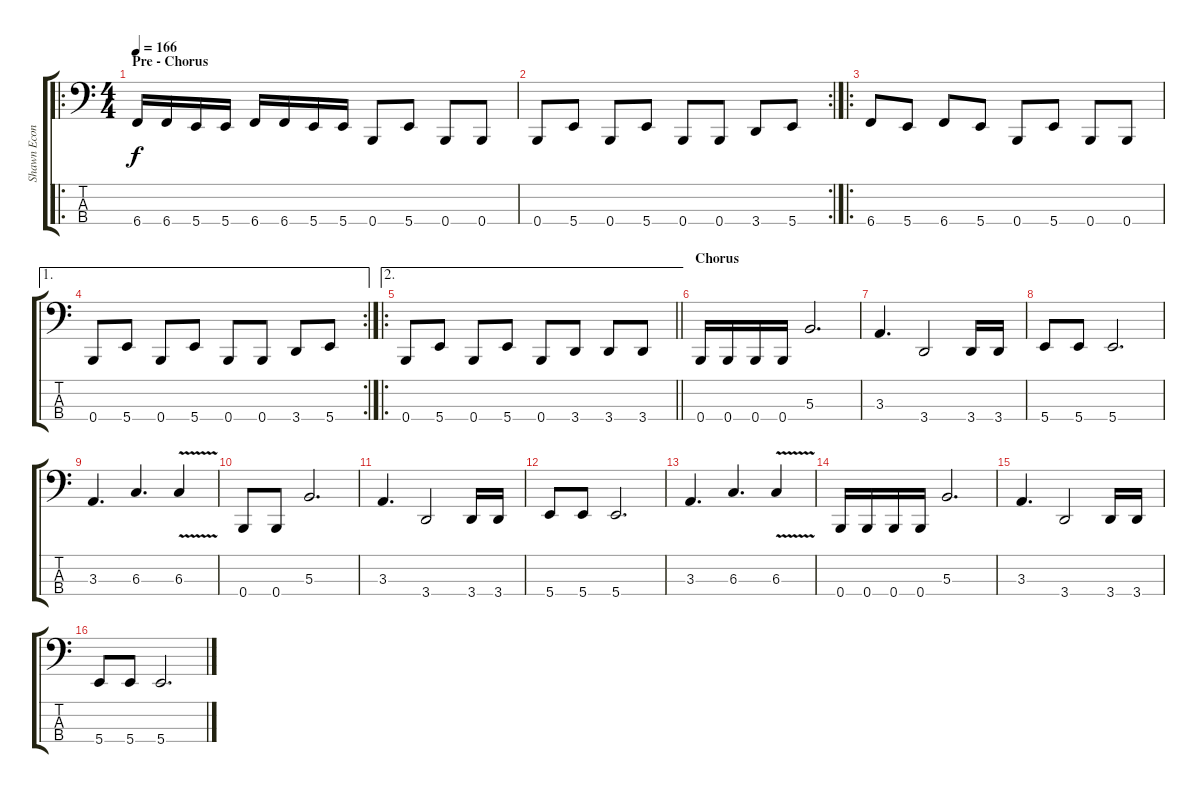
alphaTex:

\track ("Shawn Economaki (Bass)" "Shawn Econ") {instrument electricbasspick}
\staff {score tabs}
\tuning (E2 B1 Gb1 B0) {hide}
\ro
\ts (4 4)
\section ("" "Pre - Chorus")
\tempo 166
\clef f4
\ks c
6.4.16{dy f} 6.4.16 5.4.16 5.4.16 6.4.16 6.4.16 5.4.16 5.4.16 0.4.8 5.4.8 0.4.8 0.4.8 |
\rc 2
0.4.8 5.4.8 0.4.8 5.4.8 0.4.8 0.4.8 3.4.8 5.4.8 |
\ro
6.4.8 5.4.8 6.4.8 5.4.8 0.4.8 5.4.8 0.4.8 0.4.8 |
\ae 1
\rc 2
0.4.8 5.4.8 0.4.8 5.4.8 0.4.8 0.4.8 3.4.8 5.4.8 |
\ae 2
\ro
\barLineRight lightlight
0.4.8 5.4.8 0.4.8 5.4.8 0.4.8 3.4.8 3.4.8 3.4.8 |
\section ("" "Chorus")
0.4.16 0.4.16 0.4.16 0.4.16 5.3.2{d} |
3.3.4{d} 3.4.2 3.4.16 3.4.16 |
5.4.8 5.4.8 5.4.2{d} |
3.3.4{d} 6.3.4{d} 6.3{v}.4 |
0.4.8 0.4.8 5.3.2{d} |
3.3.4{d} 3.4.2 3.4.16 3.4.16 |
5.4.8 5.4.8 5.4.2{d} |
3.3.4{d} 6.3.4{d} 6.3{v}.4 |
0.4.16 0.4.16 0.4.16 0.4.16 5.3.2{d} |
3.3.4{d} 3.4.2 3.4.16 3.4.16 |
5.4.8 5.4.8 5.4.2{d}
